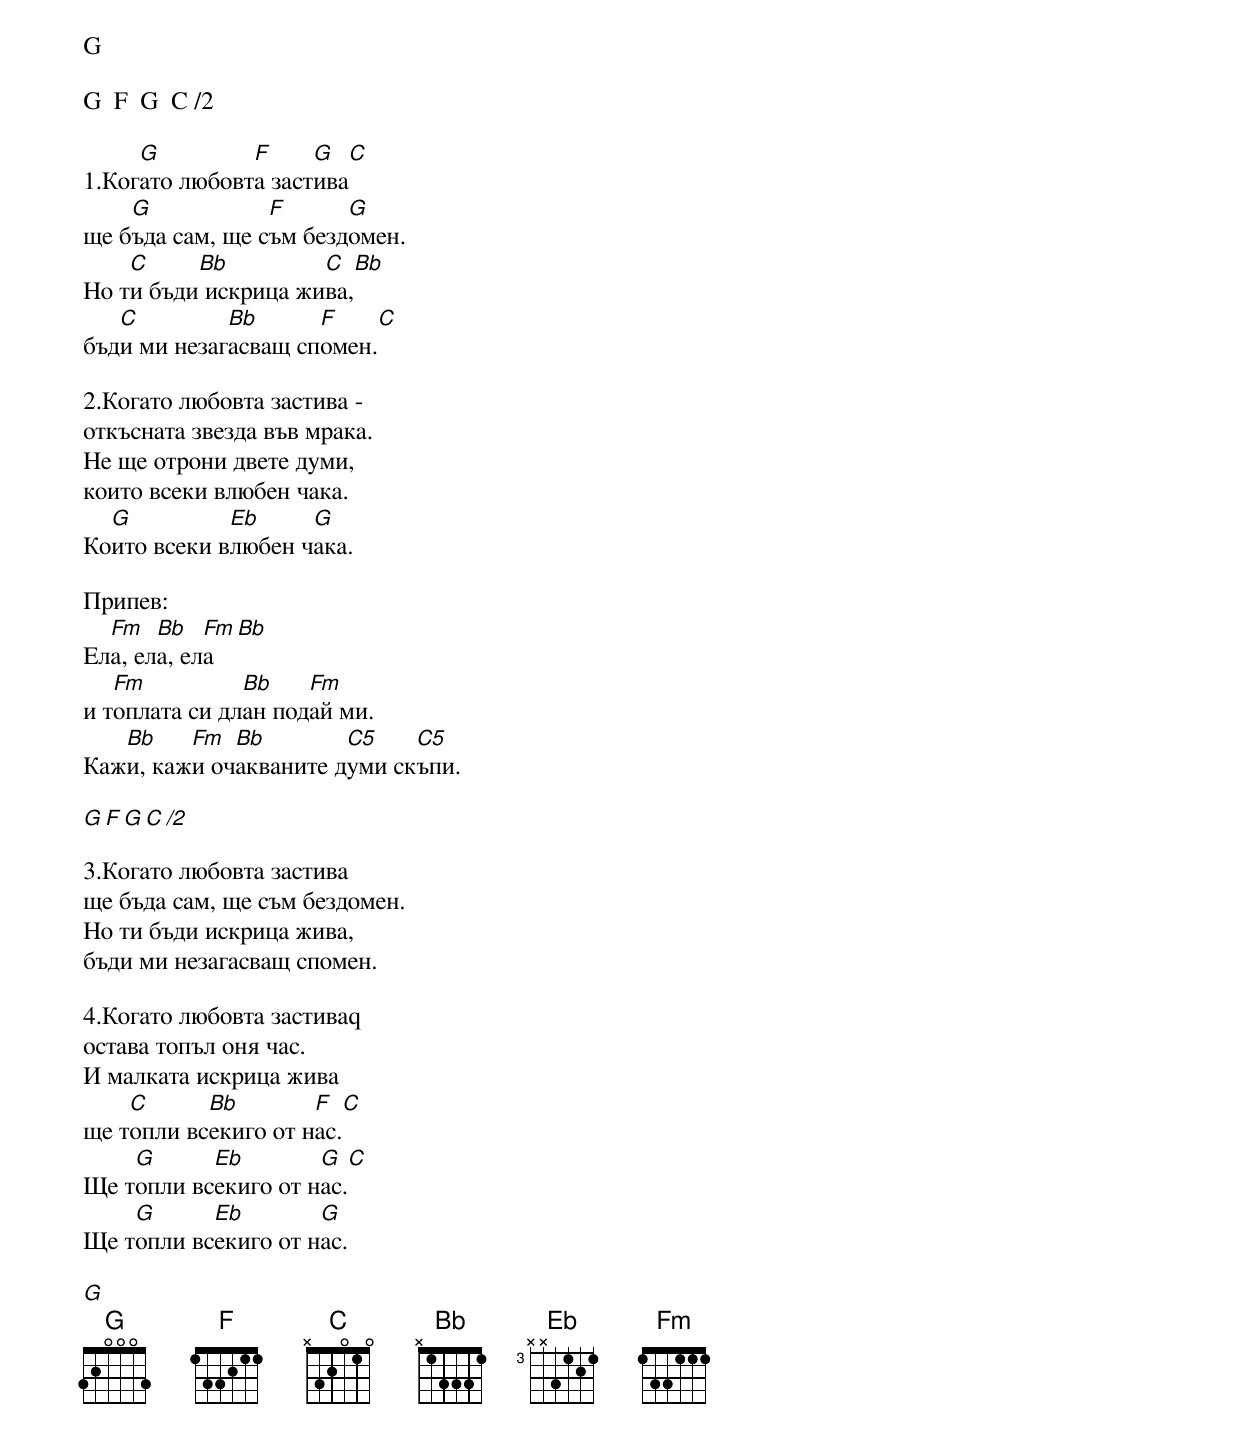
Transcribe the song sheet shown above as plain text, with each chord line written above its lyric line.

G

G  F  G  C /2

     G         F     G    C
1.Когато любовта застива
    G            F      G
ще бъда сам, ще съм бездомен.
    C     Bb         C   Bb
Но ти бъди искрица жива,
   C         Bb      F    C
бъди ми незагасващ спомен.

2.Когато любовта застива -
откъсната звезда във мрака.
Не ще отрони двете думи,
които всеки влюбен чака.
  G          Eb     G
Които всеки влюбен чака.

Припев:
  Fm   Bb   Fm  Bb
Ела, ела, ела
   Fm          Bb    Fm
и топлата си длан подай ми.
   Bb    Fm  Bb        C5    C5
Кажи, кажи очакваните думи скъпи.

G  F  G  C /2

3.Когато любовта застива
ще бъда сам, ще съм бездомен.
Но ти бъди искрица жива,
бъди ми незагасващ спомен.

4.Когато любовта застиваq
остава топъл оня час.
И малката искрица жива
    C      Bb        F   C
ще топли всекиго от нас.
    G      Eb        G  C
Ще топли всекиго от нас.
    G      Eb        G
Ще топли всекиго от нас.

G
